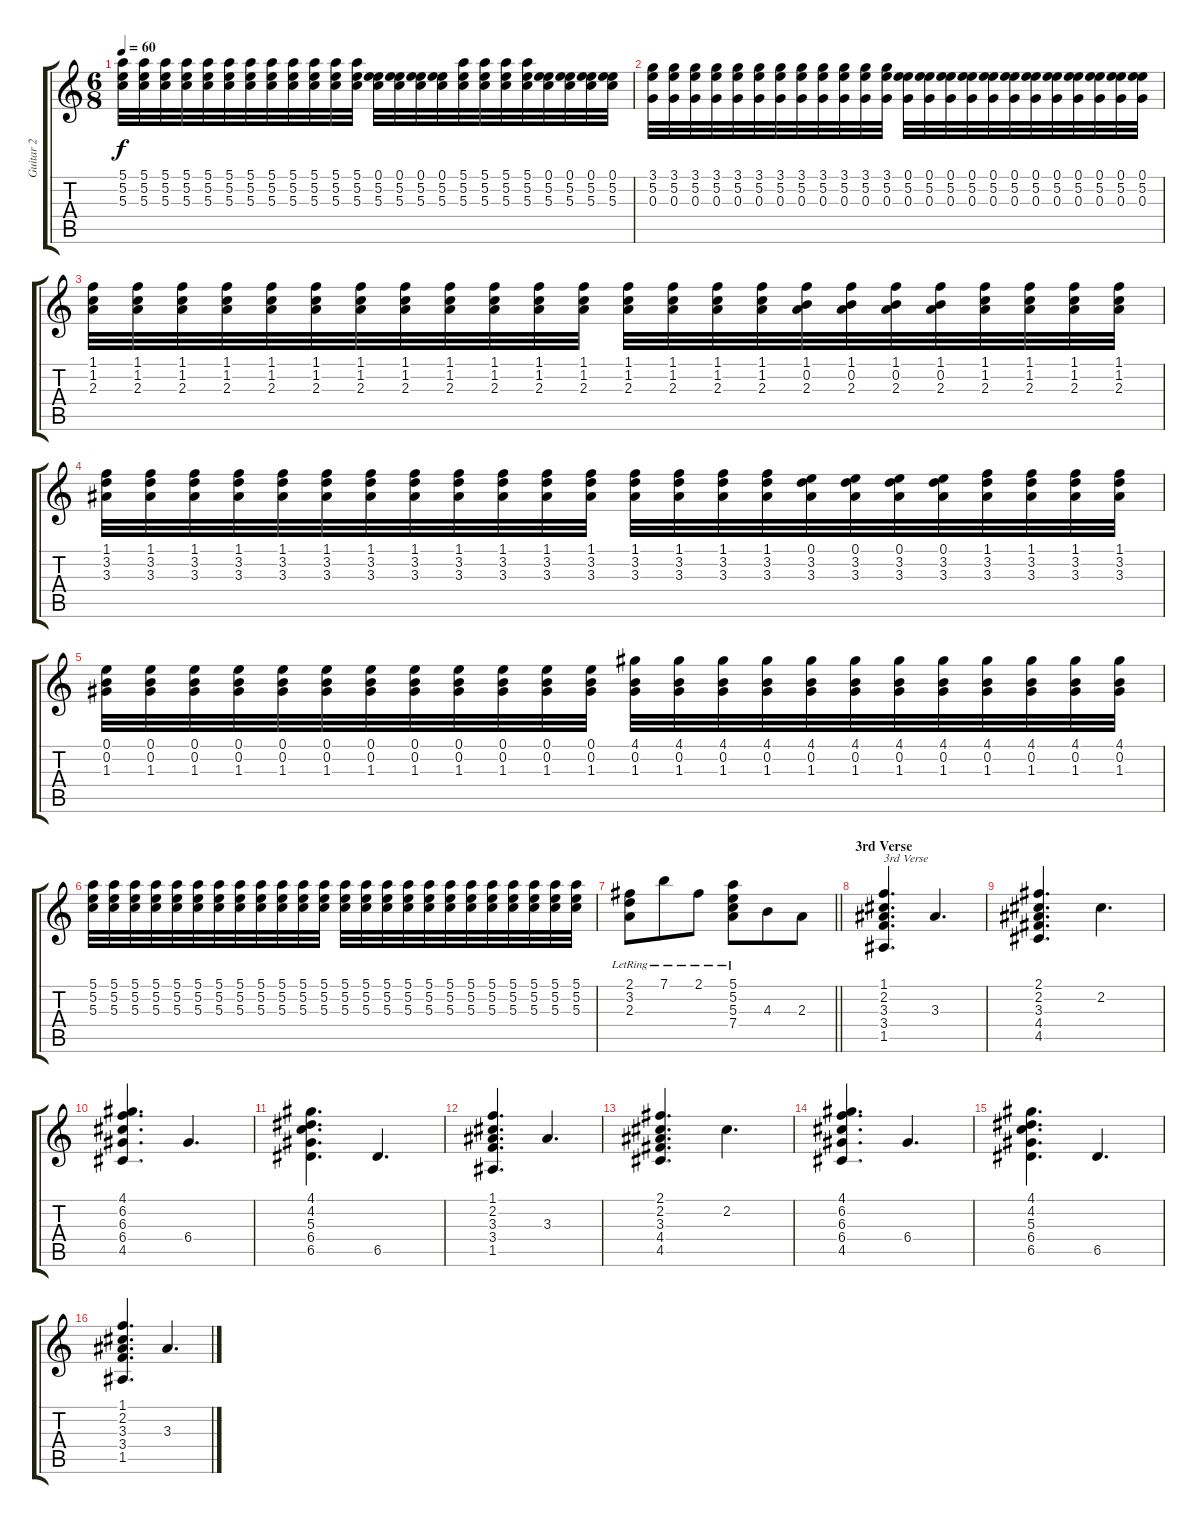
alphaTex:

\track ("Guitar 2" "Guitar 2") {instrument acousticguitarsteel}
\staff {score tabs}
\tuning (E4 B3 G3 D3 A2 D2) {hide}
\ts (6 8)
\tempo 60
\clef g2
\ks c
(5.1 5.2 5.3).32{dy f} (5.1 5.2 5.3).32 (5.1 5.2 5.3).32 (5.1 5.2 5.3).32 (5.1 5.2 5.3).32 (5.1 5.2 5.3).32 (5.1 5.2 5.3).32 (5.1 5.2 5.3).32 (5.1 5.2 5.3).32 (5.1 5.2 5.3).32 (5.1 5.2 5.3).32 (5.1 5.2 5.3).32 (0.1 5.2 5.3).32 (0.1 5.2 5.3).32 (0.1 5.2 5.3).32 (0.1 5.2 5.3).32 (5.1 5.2 5.3).32 (5.1 5.2 5.3).32 (5.1 5.2 5.3).32 (5.1 5.2 5.3).32 (0.1 5.2 5.3).32 (0.1 5.2 5.3).32 (0.1 5.2 5.3).32 (0.1 5.2 5.3).32 |
(3.1 5.2 0.3).32 (3.1 5.2 0.3).32 (3.1 5.2 0.3).32 (3.1 5.2 0.3).32 (3.1 5.2 0.3).32 (3.1 5.2 0.3).32 (3.1 5.2 0.3).32 (3.1 5.2 0.3).32 (3.1 5.2 0.3).32 (3.1 5.2 0.3).32 (3.1 5.2 0.3).32 (3.1 5.2 0.3).32 (0.1 5.2 0.3).32 (0.1 5.2 0.3).32 (0.1 5.2 0.3).32 (0.1 5.2 0.3).32 (0.1 5.2 0.3).32 (0.1 5.2 0.3).32 (0.1 5.2 0.3).32 (0.1 5.2 0.3).32 (0.1 5.2 0.3).32 (0.1 5.2 0.3).32 (0.1 5.2 0.3).32 (0.1 5.2 0.3).32 |
(1.1 1.2 2.3).32 (1.1 1.2 2.3).32 (1.1 1.2 2.3).32 (1.1 1.2 2.3).32 (1.1 1.2 2.3).32 (1.1 1.2 2.3).32 (1.1 1.2 2.3).32 (1.1 1.2 2.3).32 (1.1 1.2 2.3).32 (1.1 1.2 2.3).32 (1.1 1.2 2.3).32 (1.1 1.2 2.3).32 (1.1 1.2 2.3).32 (1.1 1.2 2.3).32 (1.1 1.2 2.3).32 (1.1 1.2 2.3).32 (1.1 0.2 2.3).32 (1.1 0.2 2.3).32 (1.1 0.2 2.3).32 (1.1 0.2 2.3).32 (1.1 1.2 2.3).32 (1.1 1.2 2.3).32 (1.1 1.2 2.3).32 (1.1 1.2 2.3).32 |
(1.1 3.2 3.3).32 (1.1 3.2 3.3).32 (1.1 3.2 3.3).32 (1.1 3.2 3.3).32 (1.1 3.2 3.3).32 (1.1 3.2 3.3).32 (1.1 3.2 3.3).32 (1.1 3.2 3.3).32 (1.1 3.2 3.3).32 (1.1 3.2 3.3).32 (1.1 3.2 3.3).32 (1.1 3.2 3.3).32 (1.1 3.2 3.3).32 (1.1 3.2 3.3).32 (1.1 3.2 3.3).32 (1.1 3.2 3.3).32 (0.1 3.2 3.3).32 (0.1 3.2 3.3).32 (0.1 3.2 3.3).32 (0.1 3.2 3.3).32 (1.1 3.2 3.3).32 (1.1 3.2 3.3).32 (1.1 3.2 3.3).32 (1.1 3.2 3.3).32 |
(0.1 0.2 1.3).32 (0.1 0.2 1.3).32 (0.1 0.2 1.3).32 (0.1 0.2 1.3).32 (0.1 0.2 1.3).32 (0.1 0.2 1.3).32 (0.1 0.2 1.3).32 (0.1 0.2 1.3).32 (0.1 0.2 1.3).32 (0.1 0.2 1.3).32 (0.1 0.2 1.3).32 (0.1 0.2 1.3).32 (4.1 0.2 1.3).32 (4.1 0.2 1.3).32 (4.1 0.2 1.3).32 (4.1 0.2 1.3).32 (4.1 0.2 1.3).32 (4.1 0.2 1.3).32 (4.1 0.2 1.3).32 (4.1 0.2 1.3).32 (4.1 0.2 1.3).32 (4.1 0.2 1.3).32 (4.1 0.2 1.3).32 (4.1 0.2 1.3).32 |
(5.1 5.2 5.3).32 (5.1 5.2 5.3).32 (5.1 5.2 5.3).32 (5.1 5.2 5.3).32 (5.1 5.2 5.3).32 (5.1 5.2 5.3).32 (5.1 5.2 5.3).32 (5.1 5.2 5.3).32 (5.1 5.2 5.3).32 (5.1 5.2 5.3).32 (5.1 5.2 5.3).32 (5.1 5.2 5.3).32 (5.1 5.2 5.3).32 (5.1 5.2 5.3).32 (5.1 5.2 5.3).32 (5.1 5.2 5.3).32 (5.1 5.2 5.3).32 (5.1 5.2 5.3).32 (5.1 5.2 5.3).32 (5.1 5.2 5.3).32 (5.1 5.2 5.3).32 (5.1 5.2 5.3).32 (5.1 5.2 5.3).32 (5.1 5.2 5.3).32 |
\barLineRight lightlight
(2.1{lr} 3.2 2.3{lr}).8 7.1{lr}.8 2.1{lr}.8 (5.1 5.2{lr} 5.3 7.4).8 4.3.8 2.3.8 |
\section ("" "3rd Verse")
(1.1 2.2 3.3 3.4 1.5).4{d txt "3rd Verse"} 3.3.4{d} |
(2.1 2.2 3.3 4.4 4.5).4{d} 2.2.4{d} |
(4.1 6.2 6.3 6.4 4.5).4{d} 6.4.4{d} |
(4.1 4.2 5.3 6.4 6.5).4{d} 6.5.4{d} |
(1.1 2.2 3.3 3.4 1.5).4{d} 3.3.4{d} |
(2.1 2.2 3.3 4.4 4.5).4{d} 2.2.4{d} |
(4.1 6.2 6.3 6.4 4.5).4{d} 6.4.4{d} |
(4.1 4.2 5.3 6.4 6.5).4{d} 6.5.4{d} |
(1.1 2.2 3.3 3.4 1.5).4{d} 3.3.4{d}
